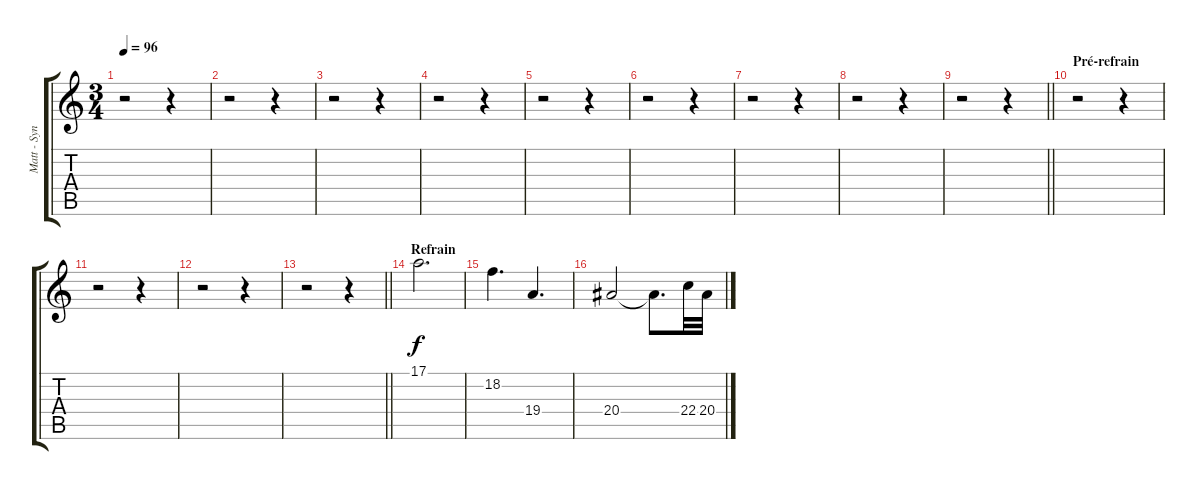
\track ("Matt - Synth" "Matt - Syn") {instrument pad4choir}
\staff {score tabs}
\tuning (E4 B3 G3 D3 A2 E2) {hide}
\ts (3 4)
\tempo 96
\clef g2
\ks c
r.2{dy f} r.4 |
r.2 r.4 |
r.2 r.4 |
r.2 r.4 |
r.2 r.4 |
r.2 r.4 |
r.2 r.4 |
r.2 r.4 |
\barLineRight lightlight
r.2 r.4 |
\section ("" "Pré-refrain")
r.2 r.4 |
r.2 r.4 |
r.2 r.4 |
\barLineRight lightlight
r.2 r.4 |
\section ("" "Refrain")
17.1.2{d} |
18.2.4{d} 19.4.4{d} |
20.4.2 20.4{t}.8{d} 22.4.32 20.4.32
